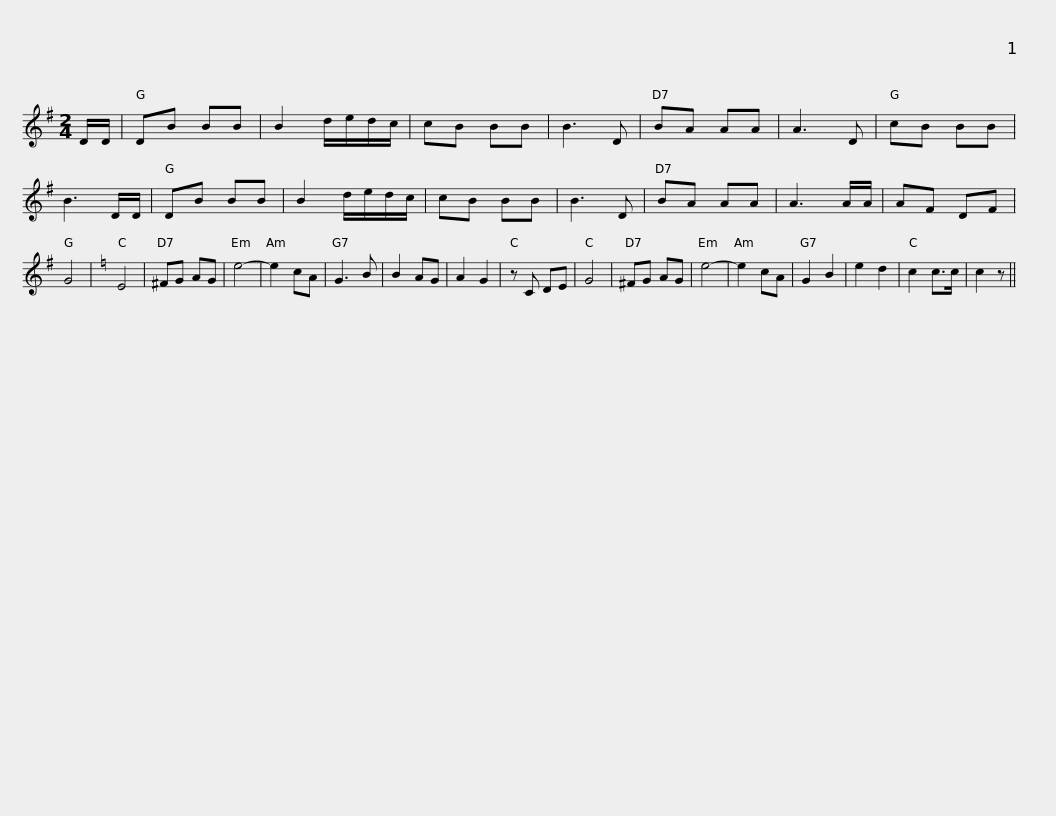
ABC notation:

X:1
L:1/8
M:2/4
I:linebreak $
K:G
V:1 treble
V:1
 D/D/ | DB BB | B2 d/e/d/c/ | cB BB | B3 D | %5
 BA AA | A3 D | cB BB | B3 D/D/ | DB BB | %10
 B2 d/e/d/c/ |$ cB BB | B3 D | BA AA | A3 A/A/ | %15
 AF DF | G4 |[K:C] E4 | ^FG AG | e4- | %20
 e2 cA | G3 B | B2 AG | A2 G2 |$ z C DE | %25
 G4 | ^FG AG | e4- | e2 cA | G2 B2 | %30
 e2 d2 | c2 c>c | c2 z || %33
